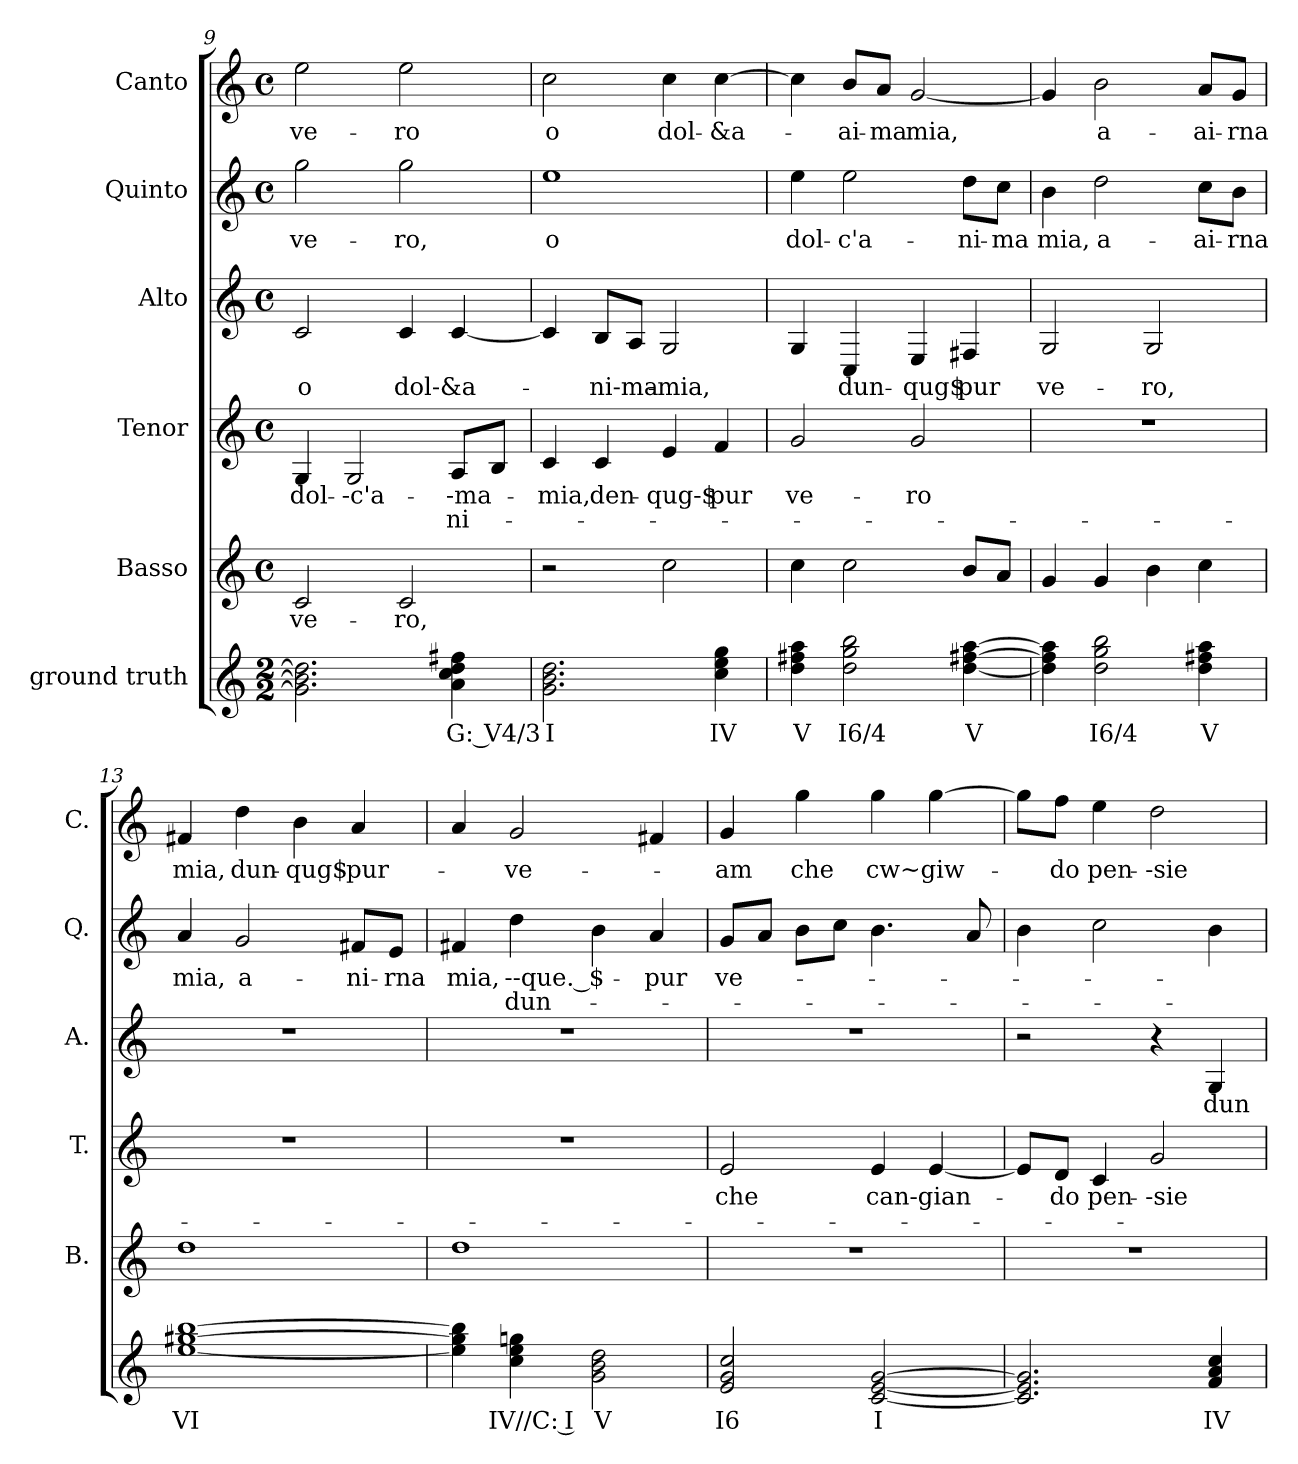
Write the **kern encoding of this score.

**kern	**text	**kern	**text	**kern	**text	**text	**kern	**text	**kern	**text	**text	**kern	**text
*part6	*part6	*part5	*part5	*part4	*part4	*part4	*part3	*part3	*part2	*part2	*part2	*part1	*part1
*staff6	*staff6	*staff5	*staff5	*staff4	*staff4	*staff4	*staff3	*staff3	*staff2	*staff2	*staff2	*staff1	*staff1
*I"ground truth	*	*I"Basso	*	*I"Tenor	*	*	*I"Alto	*	*I"Quinto	*	*	*I"Canto	*
*	*	*I'B.	*	*I'T.	*	*	*I'A.	*	*I'Q.	*	*	*I'C.	*
*	*	*clefG2	*	*clefG2	*	*	*clefG2	*	*clefG2	*	*	*clefG2	*
*k[]	*	*k[]	*	*k[]	*	*	*k[]	*	*k[]	*	*	*k[]	*
*M2/2	*	*M4/4	*	*M4/4	*	*	*M4/4	*	*M4/4	*	*	*M4/4	*
*	*	*met(c)	*	*met(c)	*	*	*met(c)	*	*met(c)	*	*	*met(c)	*
=9	=9	=9	=9	=9	=9	=9	=9	=9	=9	=9	=9	=9	=9
!	!	!	!LO:LY:b	!	!	!	!	!	!	!	!	!	!
!	!	!	!	!	!LO:LY:b	!	!	!	!	!	!	!	!
!	!	!	!	!	!	!	!	!LO:LY:b	!	!	!	!	!
!	!	!	!	!	!	!	!	!	!	!LO:LY:b	!	!	!
!	!	!	!	!	!	!	!	!	!	!	!	!	!LO:LY:b
2.g] 2.b] 2.dd]	.	2c/	-ve-	4G/	-dol-	.	2c/	-o	2gg\	-ve-	.	2ee\	-ve-
!	!	!	!	!	!LO:LY:b	!	!	!	!	!	!	!	!
.	.	.	.	2G/	--c'a-	.	.	.	.	.	.	.	.
!	!	!	!LO:LY:b	!	!	!	!	!	!	!	!	!	!
!	!	!	!	!	!	!	!	!LO:LY:b	!	!	!	!	!
!	!	!	!	!	!	!	!	!	!	!LO:LY:b	!	!	!
!	!	!	!	!	!	!	!	!	!	!	!	!	!LO:LY:b
.	.	2c/	-ro,	.	.	.	4c/	-dol-&a-	2gg\	-ro,	.	2ee\	-ro
!	!	!	!	!	!LO:LY:b	!LO:LY:b	!	!	!	!	!	!	!
4a 4cc 4dd 4ff#X	G: V4/3	.	.	8A/L	--ma-	-ni-	[4c/	.	.	.	.	.	.
.	.	.	.	8B/J	.	.	.	.	.	.	.	.	.
=10	=10	=10	=10	=10	=10	=10	=10	=10	=10	=10	=10	=10	=10
!	!	!	!	!	!LO:LY:b	!	!	!	!	!	!	!	!
!	!	!	!	!	!	!	!	!	!	!LO:LY:b	!	!	!
!	!	!	!	!	!	!	!	!	!	!	!	!	!LO:LY:b
2.g 2.b 2.dd	I	2r	.	4c/	-mia,	.	4c/]	.	1ee	-o	.	2cc\	-o
!	!	!	!	!	!LO:LY:b	!	!	!	!	!	!	!	!
!	!	!	!	!	!	!	!	!LO:LY:b	!	!	!	!	!
.	.	.	.	4c/	-den-	.	8B/L	-ni-ma-	.	.	.	.	.
.	.	.	.	.	.	.	8A/J	.	.	.	.	.	.
!	!	!	!	!	!LO:LY:b	!	!	!	!	!	!	!	!
!	!	!	!	!	!	!	!	!LO:LY:b	!	!	!	!	!
!	!	!	!	!	!	!	!	!	!	!	!	!	!LO:LY:b
.	.	2cc\	.	4e/	-qug-$	.	2G/	-mia,	.	.	.	4cc\	-dol-
!	!	!	!	!	!LO:LY:b	!	!	!	!	!	!	!	!
!	!	!	!	!	!	!	!	!	!	!	!	!	!LO:LY:b
4cc 4ee 4gg	IV	.	.	4f/	-pur	.	.	.	.	.	.	[4cc\	-&a-
!!LO:PB:g=z
=11	=11	=11	=11	=11	=11	=11	=11	=11	=11	=11	=11	=11	=11
!	!	!	!	!	!LO:LY:b	!	!	!	!	!	!	!	!
!	!	!	!	!	!	!	!	!	!	!LO:LY:b	!	!	!
4dd 4ff#X 4aa	V	4cc\	.	2g/	-ve-	.	4G/	.	4ee\	-dol-	.	4cc\]	.
!	!	!	!	!	!	!	!	!LO:LY:b	!	!	!	!	!
!	!	!	!	!	!	!	!	!	!	!LO:LY:b	!	!	!
!	!	!	!	!	!	!	!	!	!	!	!	!	!LO:LY:b
2dd 2gg 2bb	I6/4	2cc\	.	.	.	.	4C/	-dun-	2ee\	-c'a-	.	8b\L	-ai-
!	!	!	!	!	!	!	!	!	!	!	!	!	!LO:LY:b
.	.	.	.	.	.	.	.	.	.	.	.	8a/J	-ma
!	!	!	!	!	!LO:LY:b	!	!	!	!	!	!	!	!
!	!	!	!	!	!	!	!	!LO:LY:b	!	!	!	!	!
!	!	!	!	!	!	!	!	!	!	!	!	!	!LO:LY:b
.	.	.	.	2g/	-ro	.	4E/	-qug$	.	.	.	[2g/	-mia,
!	!	!	!	!	!	!	!	!LO:LY:b	!	!	!	!	!
!	!	!	!	!	!	!	!	!	!	!LO:LY:b	!	!	!
[4dd [4ff#X [4aa	V	8b\L	.	.	.	.	4F#X/	-pur	8dd\L	-ni-	.	.	.
!	!	!	!	!	!	!	!	!	!	!LO:LY:b	!	!	!
.	.	8a/J	.	.	.	.	.	.	8cc\J	-ma	.	.	.
=12	=12	=12	=12	=12	=12	=12	=12	=12	=12	=12	=12	=12	=12
!	!	!	!	!	!	!	!	!LO:LY:b	!	!	!	!	!
!	!	!	!	!	!	!	!	!	!	!LO:LY:b	!	!	!
4dd] 4ff#] 4aa]	.	4g/	.	1r	.	.	2G/	-ve-	4b\	-mia,	.	4g/]	.
!	!	!	!	!	!	!	!	!	!	!LO:LY:b	!	!	!
!	!	!	!	!	!	!	!	!	!	!	!	!	!LO:LY:b
2dd 2gg 2bb	I6/4	4g/	.	.	.	.	.	.	2dd\	-a-	.	2b\	-a-
!	!	!	!	!	!	!	!	!LO:LY:b	!	!	!	!	!
.	.	4b\	.	.	.	.	2G/	-ro,	.	.	.	.	.
!	!	!	!	!	!	!	!	!	!	!LO:LY:b	!	!	!
!	!	!	!	!	!	!	!	!	!	!	!	!	!LO:LY:b
4dd 4ff#X 4aa	V	4cc\	.	.	.	.	.	.	8cc\L	-ai-	.	8a/L	-ai-
!	!	!	!	!	!	!	!	!	!	!LO:LY:b	!	!	!
!	!	!	!	!	!	!	!	!	!	!	!	!	!LO:LY:b
.	.	.	.	.	.	.	.	.	8b\J	-rna	.	8g/J	-rna
=13	=13	=13	=13	=13	=13	=13	=13	=13	=13	=13	=13	=13	=13
!	!	!	!	!	!	!	!	!	!	!LO:LY:b	!	!	!
!	!	!	!	!	!	!	!	!	!	!	!	!	!LO:LY:b
[1ee [1gg#X [1bb	VI	1dd	.	1r	.	.	1r	.	4a/	-mia,	.	4f#X/	-mia,
!	!	!	!	!	!	!	!	!	!	!LO:LY:b	!	!	!
!	!	!	!	!	!	!	!	!	!	!	!	!	!LO:LY:b
.	.	.	.	.	.	.	.	.	2g/	-a-	.	4dd\	-dun-
!	!	!	!	!	!	!	!	!	!	!	!	!	!LO:LY:b
.	.	.	.	.	.	.	.	.	.	.	.	4b\	-qug$
!	!	!	!	!	!	!	!	!	!	!LO:LY:b	!	!	!
!	!	!	!	!	!	!	!	!	!	!	!	!	!LO:LY:b
.	.	.	.	.	.	.	.	.	8f#X/L	-ni-	.	4a/	-pur-
!	!	!	!	!	!	!	!	!	!	!LO:LY:b	!	!	!
.	.	.	.	.	.	.	.	.	8e/J	-rna	.	.	.
=14	=14	=14	=14	=14	=14	=14	=14	=14	=14	=14	=14	=14	=14
!	!	!	!	!	!	!	!	!	!	!LO:LY:b	!	!	!
4ee] 4gg#] 4bb]	.	1dd	.	1r	.	.	1r	.	4f#X/	-mia,	.	4a/	.
!	!	!	!	!	!	!	!	!	!	!LO:LY:b	!LO:LY:b	!	!
!	!	!	!	!	!	!	!	!	!	!	!	!	!LO:LY:b
4cc 4ee 4ggn	IV//C: I	.	.	.	.	.	.	.	4dd\	---que._$-	-dun-	2g/	-ve--
2g 2b 2dd	V	.	.	.	.	.	.	.	4b\	.	.	.	.
!	!	!	!	!	!	!	!	!	!	!LO:LY:b	!	!	!
.	.	.	.	.	.	.	.	.	4a/	-pur	.	4f#X/	.
=15	=15	=15	=15	=15	=15	=15	=15	=15	=15	=15	=15	=15	=15
!	!	!	!	!	!LO:LY:b	!	!	!	!	!	!	!	!
!	!	!	!	!	!	!	!	!	!	!LO:LY:b	!	!	!
!	!	!	!	!	!	!	!	!	!	!	!	!	!LO:LY:b
2e 2g 2cc	I6	1r	.	2e/	-che	.	1r	.	8g/L	-ve-	.	4g/	-am
.	.	.	.	.	.	.	.	.	8a/J	.	.	.	.
!	!	!	!	!	!	!	!	!	!	!	!	!	!LO:LY:b
.	.	.	.	.	.	.	.	.	8b\L	.	.	4gg\	-che
.	.	.	.	.	.	.	.	.	8cc\J	.	.	.	.
!	!	!	!	!	!LO:LY:b	!	!	!	!	!	!	!	!
!	!	!	!	!	!	!	!	!	!	!	!	!	!LO:LY:b
[2c [2e [2g	I	.	.	4e/	-can-gian-	.	.	.	4.b\	.	.	4gg\	-cw~giw-
.	.	.	.	[4e/	.	.	.	.	.	.	.	[4gg\	.
.	.	.	.	.	.	.	.	.	8a/	.	.	.	.
!!LO:LB:g=z
=16	=16	=16	=16	=16	=16	=16	=16	=16	=16	=16	=16	=16	=16
2.c] 2.e] 2.g]	.	1r	.	8e/L]	.	.	2r	.	4b\	.	.	8gg\L]	.
!	!	!	!	!	!LO:LY:b	!	!	!	!	!	!	!	!
!	!	!	!	!	!	!	!	!	!	!	!	!	!LO:LY:b
.	.	.	.	8d/J	-do	.	.	.	.	.	.	8ff\J	-do
!	!	!	!	!	!LO:LY:b	!	!	!	!	!	!	!	!
!	!	!	!	!	!	!	!	!	!	!	!	!	!LO:LY:b
.	.	.	.	4c/	-pen-	.	.	.	2cc\	.	.	4ee\	-pen-
!	!	!	!	!	!LO:LY:b	!	!	!	!	!	!	!	!
!	!	!	!	!	!	!	!	!	!	!	!	!	!LO:LY:b
.	.	.	.	2g/	--sie-	.	4r	.	.	.	.	2dd\	--sie-
!	!	!	!	!	!	!	!	!LO:LY:b	!	!	!	!	!
4f 4a 4cc	IV	.	.	.	.	.	4G/	-dun-	4b\	.	.	.	.
=	=	=	=	=	=	=	=	=	=	=	=	=	=
*-	*-	*-	*-	*-	*-	*-	*-	*-	*-	*-	*-	*-	*-
